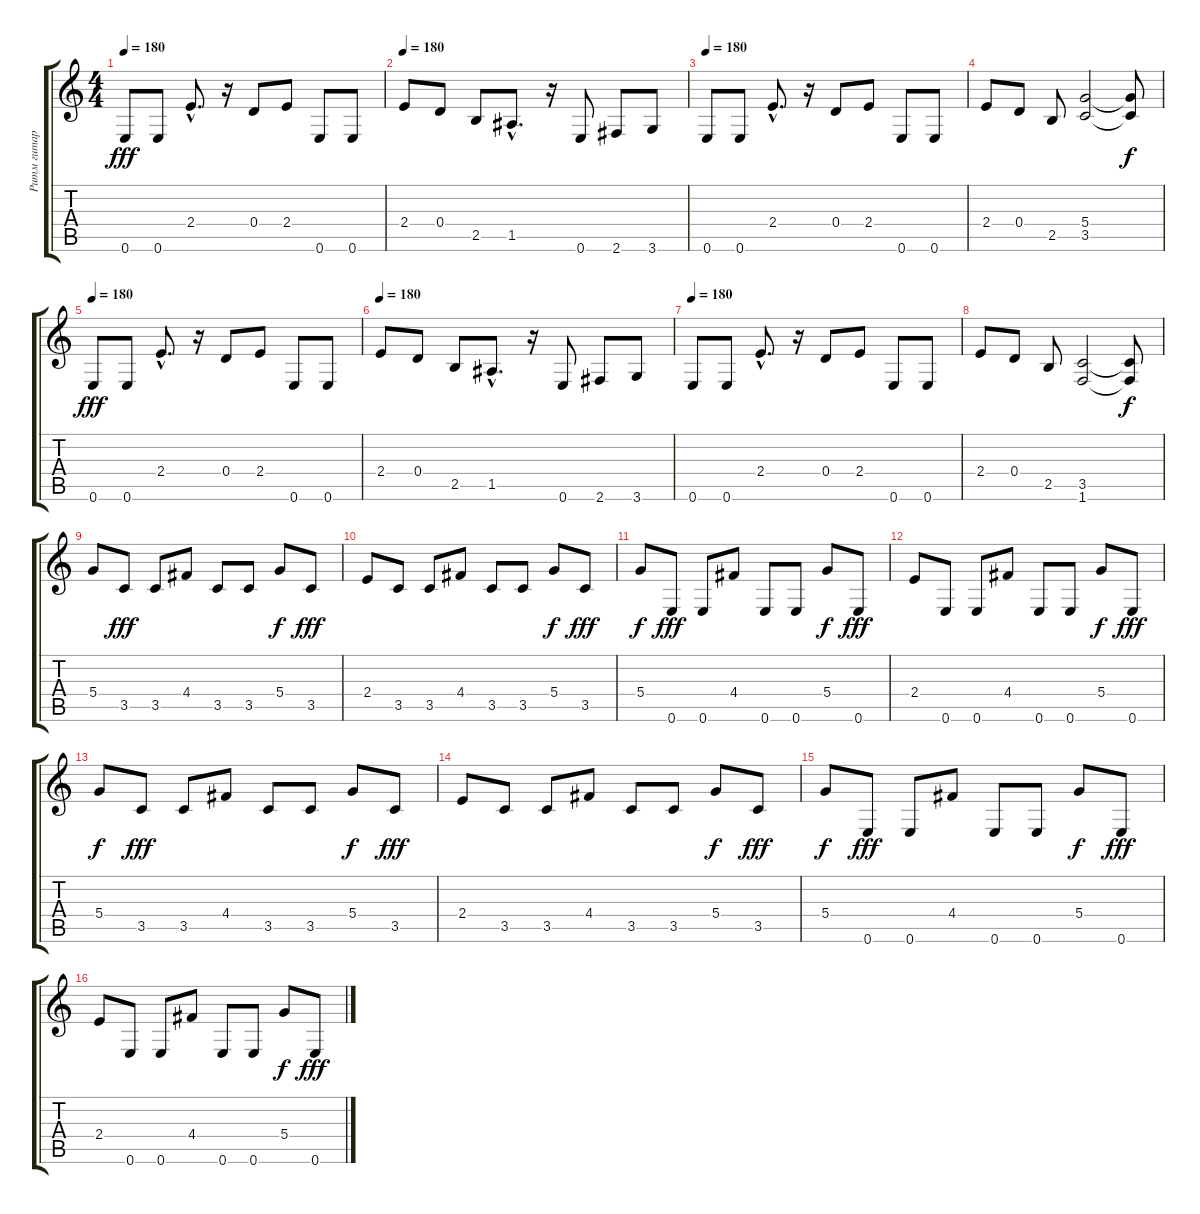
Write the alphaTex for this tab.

\track ("Ритм гитара" "Ритм гитар") {instrument distortionguitar}
\staff {score tabs}
\tuning (E4 B3 G3 D3 A2 E2) {hide}
\ts (4 4)
\tempo 180
\clef g2
\ks c
0.6.8{dy fff} 0.6.8 2.4{hac}.8{d} r.16 0.4.8 2.4.8 0.6.8 0.6.8 |
\tempo 180
2.4.8 0.4.8 2.5.8 1.5{hac}.8{d} r.16 0.6.8 2.6.8 3.6.8 |
\tempo 180
0.6.8 0.6.8 2.4{hac}.8{d} r.16 0.4.8 2.4.8 0.6.8 0.6.8 |
2.4.8 0.4.8 2.5.8 (5.4 3.5).2 (5.4{t} 3.5{t}).8{dy f} |
\tempo 180
0.6.8{dy fff} 0.6.8 2.4{hac}.8{d} r.16 0.4.8 2.4.8 0.6.8 0.6.8 |
\tempo 180
2.4.8 0.4.8 2.5.8 1.5{hac}.8{d} r.16 0.6.8 2.6.8 3.6.8 |
\tempo 180
0.6.8 0.6.8 2.4{hac}.8{d} r.16 0.4.8 2.4.8 0.6.8 0.6.8 |
2.4.8 0.4.8 2.5.8 (3.5 1.6).2 (3.5{t} 1.6{t}).8{dy f} |
5.4.8 3.5.8{dy fff} 3.5.8 4.4.8 3.5.8 3.5.8 5.4.8{dy f} 3.5.8{dy fff} |
2.4.8 3.5.8 3.5.8 4.4.8 3.5.8 3.5.8 5.4.8{dy f} 3.5.8{dy fff} |
5.4.8{dy f} 0.6.8{dy fff} 0.6.8 4.4.8 0.6.8 0.6.8 5.4.8{dy f} 0.6.8{dy fff} |
2.4.8 0.6.8 0.6.8 4.4.8 0.6.8 0.6.8 5.4.8{dy f} 0.6.8{dy fff} |
5.4.8{dy f} 3.5.8{dy fff} 3.5.8 4.4.8 3.5.8 3.5.8 5.4.8{dy f} 3.5.8{dy fff} |
2.4.8 3.5.8 3.5.8 4.4.8 3.5.8 3.5.8 5.4.8{dy f} 3.5.8{dy fff} |
5.4.8{dy f} 0.6.8{dy fff} 0.6.8 4.4.8 0.6.8 0.6.8 5.4.8{dy f} 0.6.8{dy fff} |
2.4.8 0.6.8 0.6.8 4.4.8 0.6.8 0.6.8 5.4.8{dy f} 0.6.8{dy fff}
